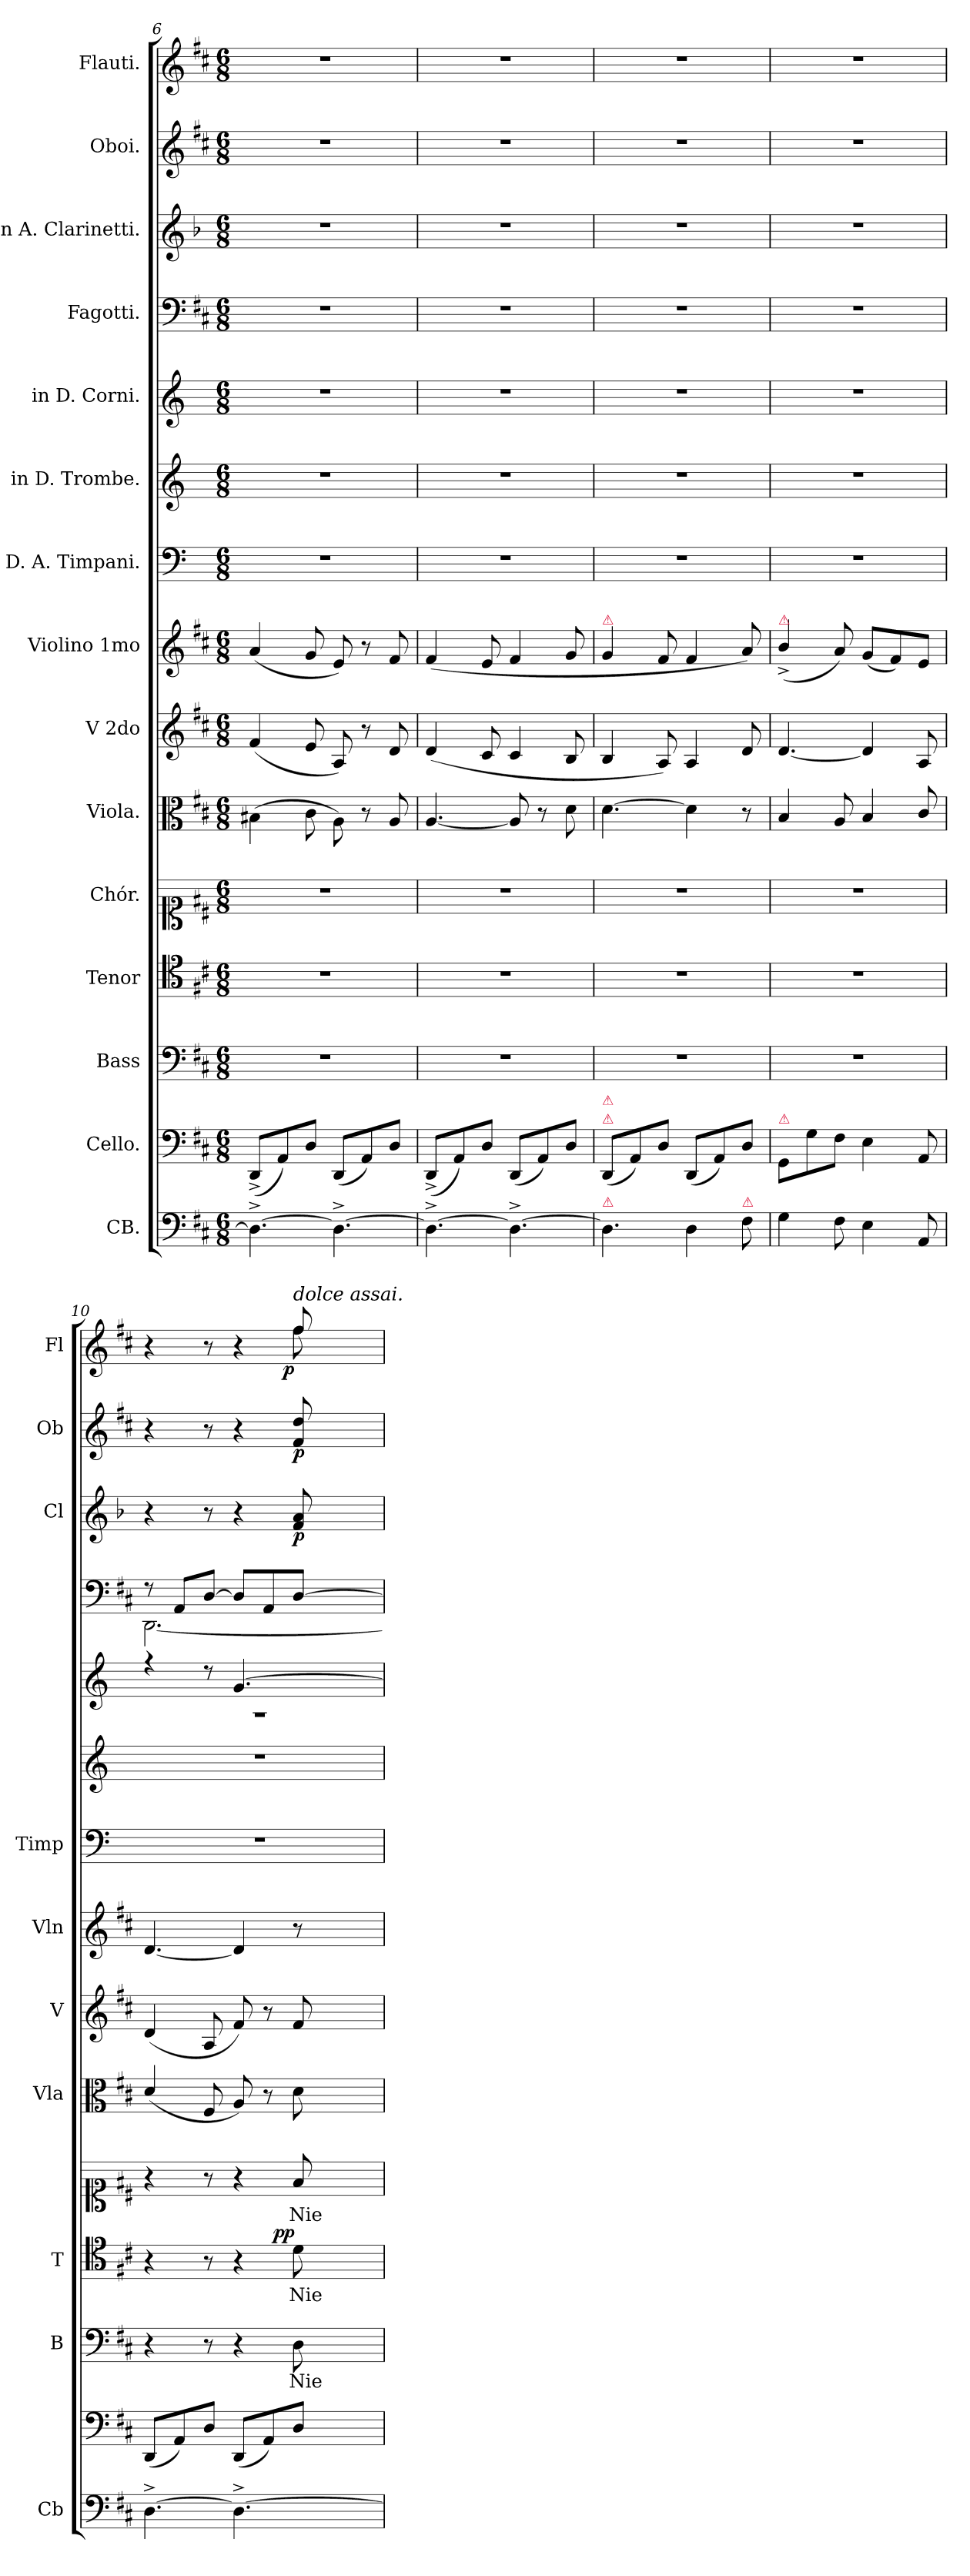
**kern	**kern	**kern	**text	**kern	**text	**dynam	**kern	**text	**kern	**kern	**kern	**kern	**kern	**kern	**kern	**kern	**dynam	**kern	**dynam	**kern	**dynam
*part15	*part14	*part13	*part13	*part12	*part12	*part12	*part11	*part11	*part10	*part9	*part8	*part7	*part6	*part5	*part4	*part3	*part3	*part2	*part2	*part1	*part1
*staff15	*staff14	*staff13	*staff13	*staff12	*staff12	*staff12	*staff11	*staff11	*staff10	*staff9	*staff8	*staff7	*staff6	*staff5	*staff4	*staff3	*staff3	*staff2	*staff2	*staff1	*staff1
*I"CB.	*I"Cello.	*I"Bass	*	*I"Tenor	*	*	*I"Chór.	*	*I"Viola.	*I"V 2do	*I"Violino 1mo	*I"D. A. Timpani.	*I"in D. Trombe.	*I"in D. Corni.	*I"Fagotti.	*I"in A. Clarinetti.	*	*I"Oboi.	*	*I"Flauti.	*
*I'Cb	*	*I'B	*	*I'T	*	*	*	*	*I'Vla	*I'V	*I'Vln	*I'Timp	*	*	*	*I'Cl	*	*I'Ob	*	*I'Fl	*
*clefF4	*clefF4	*clefF4	*	*clefC4	*	*	*clefC1	*	*clefC3	*clefG2	*clefG2	*clefF4	*clefG2	*clefG2	*clefF4	*clefG2	*	*clefG2	*	*clefG2	*
*	*	*	*	*	*	*	*	*	*	*	*	*	*ITrd-1c-2	*ITrd6c10	*	*ITrd2c3	*	*	*	*	*
*k[f#c#]	*k[f#c#]	*k[f#c#]	*	*k[f#c#]	*	*	*k[f#c#]	*	*k[f#c#]	*k[f#c#]	*k[f#c#]	*k[]	*k[f#c#]	*k[f#c#]	*k[f#c#]	*k[f#c#]	*	*k[f#c#]	*	*k[f#c#]	*
*D:	*D:	*D:	*	*D:	*	*	*D:	*	*D:	*D:	*D:	*	*D:	*D:	*D:	*D:	*	*D:	*	*D:	*
*M6/8	*M6/8	*M6/8	*	*M6/8	*	*	*M6/8	*	*M6/8	*M6/8	*M6/8	*M6/8	*M6/8	*M6/8	*M6/8	*M6/8	*	*M6/8	*	*M6/8	*
=6	=6	=6	=6	=6	=6	=6	=6	=6	=6	=6	=6	=6	=6	=6	=6	=6	=6	=6	=6	=6	=6
4.D^\_	(8DD^>/L	2.r	.	2.r	.	.	2.r	.	(4B#X\	(4f#/	(4a/	2.r	2.r	2.r	2.r	2.r	.	2.r	.	2.r	.
.	8AA/)	.	.	.	.	.	.	.	.	.	.	.	.	.	.	.	.	.	.	.	.
.	8D/J	.	.	.	.	.	.	.	8c#\	8e/	8g/	.	.	.	.	.	.	.	.	.	.
4.D^\_	(8DD/L	.	.	.	.	.	.	.	8A\)	8A/)	8e/)	.	.	.	.	.	.	.	.	.	.
.	8AA/)	.	.	.	.	.	.	.	8r	8r	8r	.	.	.	.	.	.	.	.	.	.
.	8D/J	.	.	.	.	.	.	.	8A/	8d/	8f#/	.	.	.	.	.	.	.	.	.	.
=7	=7	=7	=7	=7	=7	=7	=7	=7	=7	=7	=7	=7	=7	=7	=7	=7	=7	=7	=7	=7	=7
4.D^\_	(8DD^>/L	2.r	.	2.r	.	.	2.r	.	[4.A/	(4d/	(4f#/	2.r	2.r	2.r	2.r	2.r	.	2.r	.	2.r	.
.	8AA/)	.	.	.	.	.	.	.	.	.	.	.	.	.	.	.	.	.	.	.	.
.	8D/J	.	.	.	.	.	.	.	.	8c#/	8e/	.	.	.	.	.	.	.	.	.	.
4.D^\_	(8DD/L	.	.	.	.	.	.	.	8A/]	4c#/	4f#/	.	.	.	.	.	.	.	.	.	.
.	8AA/)	.	.	.	.	.	.	.	8r	.	.	.	.	.	.	.	.	.	.	.	.
.	8D/J	.	.	.	.	.	.	.	8d\	8B/	8g/	.	.	.	.	.	.	.	.	.	.
=8	=8	=8	=8	=8	=8	=8	=8	=8	=8	=8	=8	=8	=8	=8	=8	=8	=8	=8	=8	=8	=8
!	!	!	!	!	!	!	!	!	!	!	!LO:TX:a:color=crimson:t=⚠	!	!	!	!	!	!	!	!	!	!
!	!LO:TX:a:color=crimson:t=⚠	!	!	!	!	!	!	!	!	!	!	!	!	!	!	!	!	!	!	!	!
!	!LO:TX:a:color=crimson:t=⚠	!	!	!	!	!	!	!	!	!	!	!	!	!	!	!	!	!	!	!	!
!LO:TX:a:color=crimson:t=⚠	!	!	!	!	!	!	!	!	!	!	!	!	!	!	!	!	!	!	!	!	!
4.D\]	(8DD/L	2.r	.	2.r	.	.	2.r	.	[4.d\	4B/	4g/	2.r	2.r	2.r	2.r	2.r	.	2.r	.	2.r	.
.	8AA/)	.	.	.	.	.	.	.	.	.	.	.	.	.	.	.	.	.	.	.	.
.	8D/J	.	.	.	.	.	.	.	.	8A/)	8f#/	.	.	.	.	.	.	.	.	.	.
4D\	(8DD/L	.	.	.	.	.	.	.	4d\]	4A/	4f#/	.	.	.	.	.	.	.	.	.	.
.	8AA/)	.	.	.	.	.	.	.	.	.	.	.	.	.	.	.	.	.	.	.	.
!LO:TX:a:color=crimson:t=⚠	!	!	!	!	!	!	!	!	!	!	!	!	!	!	!	!	!	!	!	!	!
8F#\	8D/J	.	.	.	.	.	.	.	8r	8d/	8a/)	.	.	.	.	.	.	.	.	.	.
=9	=9	=9	=9	=9	=9	=9	=9	=9	=9	=9	=9	=9	=9	=9	=9	=9	=9	=9	=9	=9	=9
!	!	!	!	!	!	!	!	!	!	!	!LO:TX:a:color=crimson:t=⚠	!	!	!	!	!	!	!	!	!	!
!	!LO:TX:a:color=crimson:t=⚠	!	!	!	!	!	!	!	!	!	!	!	!	!	!	!	!	!	!	!	!
4G\	8GG/L	2.r	.	2.r	.	.	2.r	.	4B/	[4.d/	(4b^/	2.r	2.r	2.r	2.r	2.r	.	2.r	.	2.r	.
.	8G\	.	.	.	.	.	.	.	.	.	.	.	.	.	.	.	.	.	.	.	.
8F#\	8F#\J	.	.	.	.	.	.	.	8A/	.	8a/)	.	.	.	.	.	.	.	.	.	.
4E\	4E\	.	.	.	.	.	.	.	4B/	4d/]	(8g/L	.	.	.	.	.	.	.	.	.	.
.	.	.	.	.	.	.	.	.	.	.	8f#/)	.	.	.	.	.	.	.	.	.	.
8AA/	8AA/	.	.	.	.	.	.	.	8c#/	8A/	8e/J	.	.	.	.	.	.	.	.	.	.
=10	=10	=10	=10	=10	=10	=10	=10	=10	=10	=10	=10	=10	=10	=10	=10	=10	=10	=10	=10	=10	=10
*	*	*	*	*	*	*	*	*	*	*	*	*	*	*^	*^	*	*	*	*	*^	*
[4.D^\	(8DD/L	4r	.	4r	.	.	4r	.	(4d/	(4d/	[4.d/	2.r	2.r	4r	2.rA	8r	[2.DD\	4r	.	4r	.	4r	4ryy	.
.	8AA/)	.	.	.	.	.	.	.	.	.	.	.	.	.	.	8AA/L	.	.	.	.	.	.	.	.
.	8D/J	8r	.	8r	.	.	8r	.	8F#/	8A/	.	.	.	8r	.	[8D/J	.	8r	.	8r	.	8r	8ryy	.
4.D^\_	(8DD/L	4r	.	4r	.	.	4r	.	8A/)	8f#/)	4d/]	.	.	[4.A/	.	8D/L]	.	4r	.	4r	.	4r	4ryy	.
.	8AA/)	.	.	.	.	.	.	.	8r	8r	.	.	.	.	.	8AA/	.	.	.	.	.	.	.	.
!	!	!	!	!	!	!	!	!	!	!	!	!	!	!	!	!	!	!	!	!	!	!LO:TX:a:i:t=dolce assai.	!	!
!	!	!	!	!	!	!LO:DY:a:rj	!	!	!	!	!	!	!	!	!	!	!	!	!	!	!	!	!	!LO:DY:rj
.	8D/J	8D\	Nie	8d\	Nie	pp	8f#/	Nie	8d\	8f#/	8r	.	.	.	.	[8D/J	.	8d/ 8f#/	p	8f#/ 8dd/	p	8ff#/	8ff#\	p
*	*	*	*	*	*	*	*	*	*	*	*	*	*	*v	*v	*	*	*	*	*	*	*	*	*
*	*	*	*	*	*	*	*	*	*	*	*	*	*	*	*v	*v	*	*	*	*	*	*	*
!	!	!	!	!	!	!	!	!	!	!	!	!	!	!	!	!	!	!	!	!LO:TX:a:B:t=A	!	!
*	*	*	*	*	*	*	*	*	*	*	*	*	*	*	*	*	*	*	*	*v	*v	*
=	=	=	=	=	=	=	=	=	=	=	=	=	=	=	=	=	=	=	=	=	=
*-	*-	*-	*-	*-	*-	*-	*-	*-	*-	*-	*-	*-	*-	*-	*-	*-	*-	*-	*-	*-	*-
